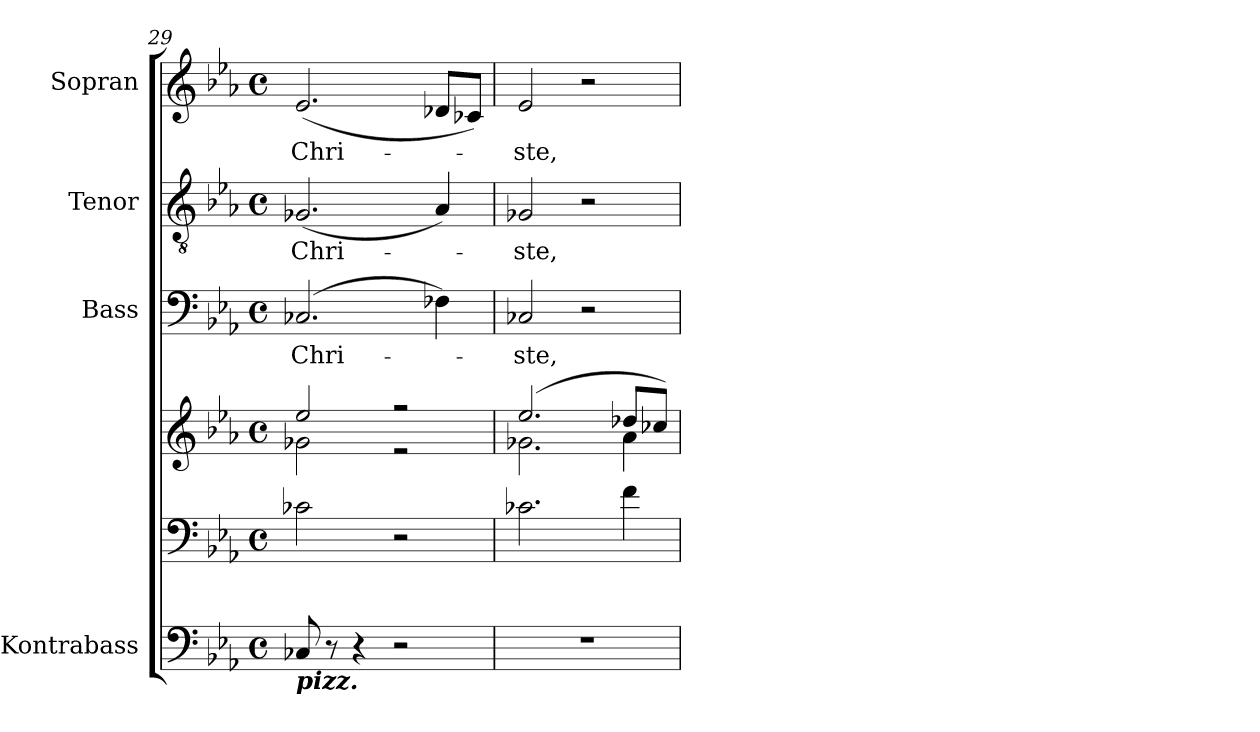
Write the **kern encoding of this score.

**kern	**kern	**kern	**kern	**text	**kern	**text	**kern	**text
*part5	*part4	*part4	*part3	*part3	*part2	*part2	*part1	*part1
*staff6	*staff5	*staff4	*staff3	*staff3	*staff2	*staff2	*staff1	*staff1
*I"Kontrabass	*	*	*I"Bass	*	*I"Tenor	*	*I"Sopran	*
*I'Kb.	*	*	*I'B.	*	*I'T.	*	*I'S.	*
*clefF4	*clefF4	*clefG2	*clefF4	*	*clefGv2	*	*clefG2	*
*ITrd7c12	*	*	*	*	*	*	*	*
*k[b-e-a-]	*k[b-e-a-]	*k[b-e-a-]	*k[b-e-a-]	*	*k[b-e-a-]	*	*k[b-e-a-]	*
*E-:	*E-:	*E-:	*E-:	*	*E-:	*	*E-:	*
*M4/4	*M4/4	*M4/4	*M4/4	*	*M4/4	*	*M4/4	*
*met(c)	*met(c)	*met(c)	*met(c)	*	*met(c)	*	*met(c)	*
=29	=29	=29	=29	=29	=29	=29	=29	=29
*	*	*^	*	*	*	*	*	*
!LO:TX:b:Bi:t=pizz.	!	!	!	!	!	!	!	!	!
!	!	!	!	!	!LO:LY:b	!	!LO:LY:b	!	!LO:LY:b
8CC-X/	2c-X\	2ee-/	2g-X\	(2.C-X/	Chri-	(<2.G-X/	Chri-	(<2.e-/	Chri-
8r	.	.	.	.	.	.	.	.	.
4r	.	.	.	.	.	.	.	.	.
2r	2r	2r	2r	.	.	.	.	.	.
.	.	.	.	4F-X\)	.	4A-/)	.	8d-X/L	.
.	.	.	.	.	.	.	.	8c-X/J)	.
=30	=30	=30	=30	=30	=30	=30	=30	=30	=30
!	!	!	!	!	!LO:LY:b	!	!LO:LY:b	!	!LO:LY:b
1r	2.c-X\	(2.ee-/	2.g-X\	2C-X/	-ste,	2G-X/	-ste,	2e-/	-ste,
.	.	.	.	2r	.	2r	.	2r	.
.	4f\	8dd-X/L	4a-\	.	.	.	.	.	.
.	.	8cc-X/J)	.	.	.	.	.	.	.
*	*	*v	*v	*	*	*	*	*	*
=	=	=	=	=	=	=	=	=
*-	*-	*-	*-	*-	*-	*-	*-	*-
